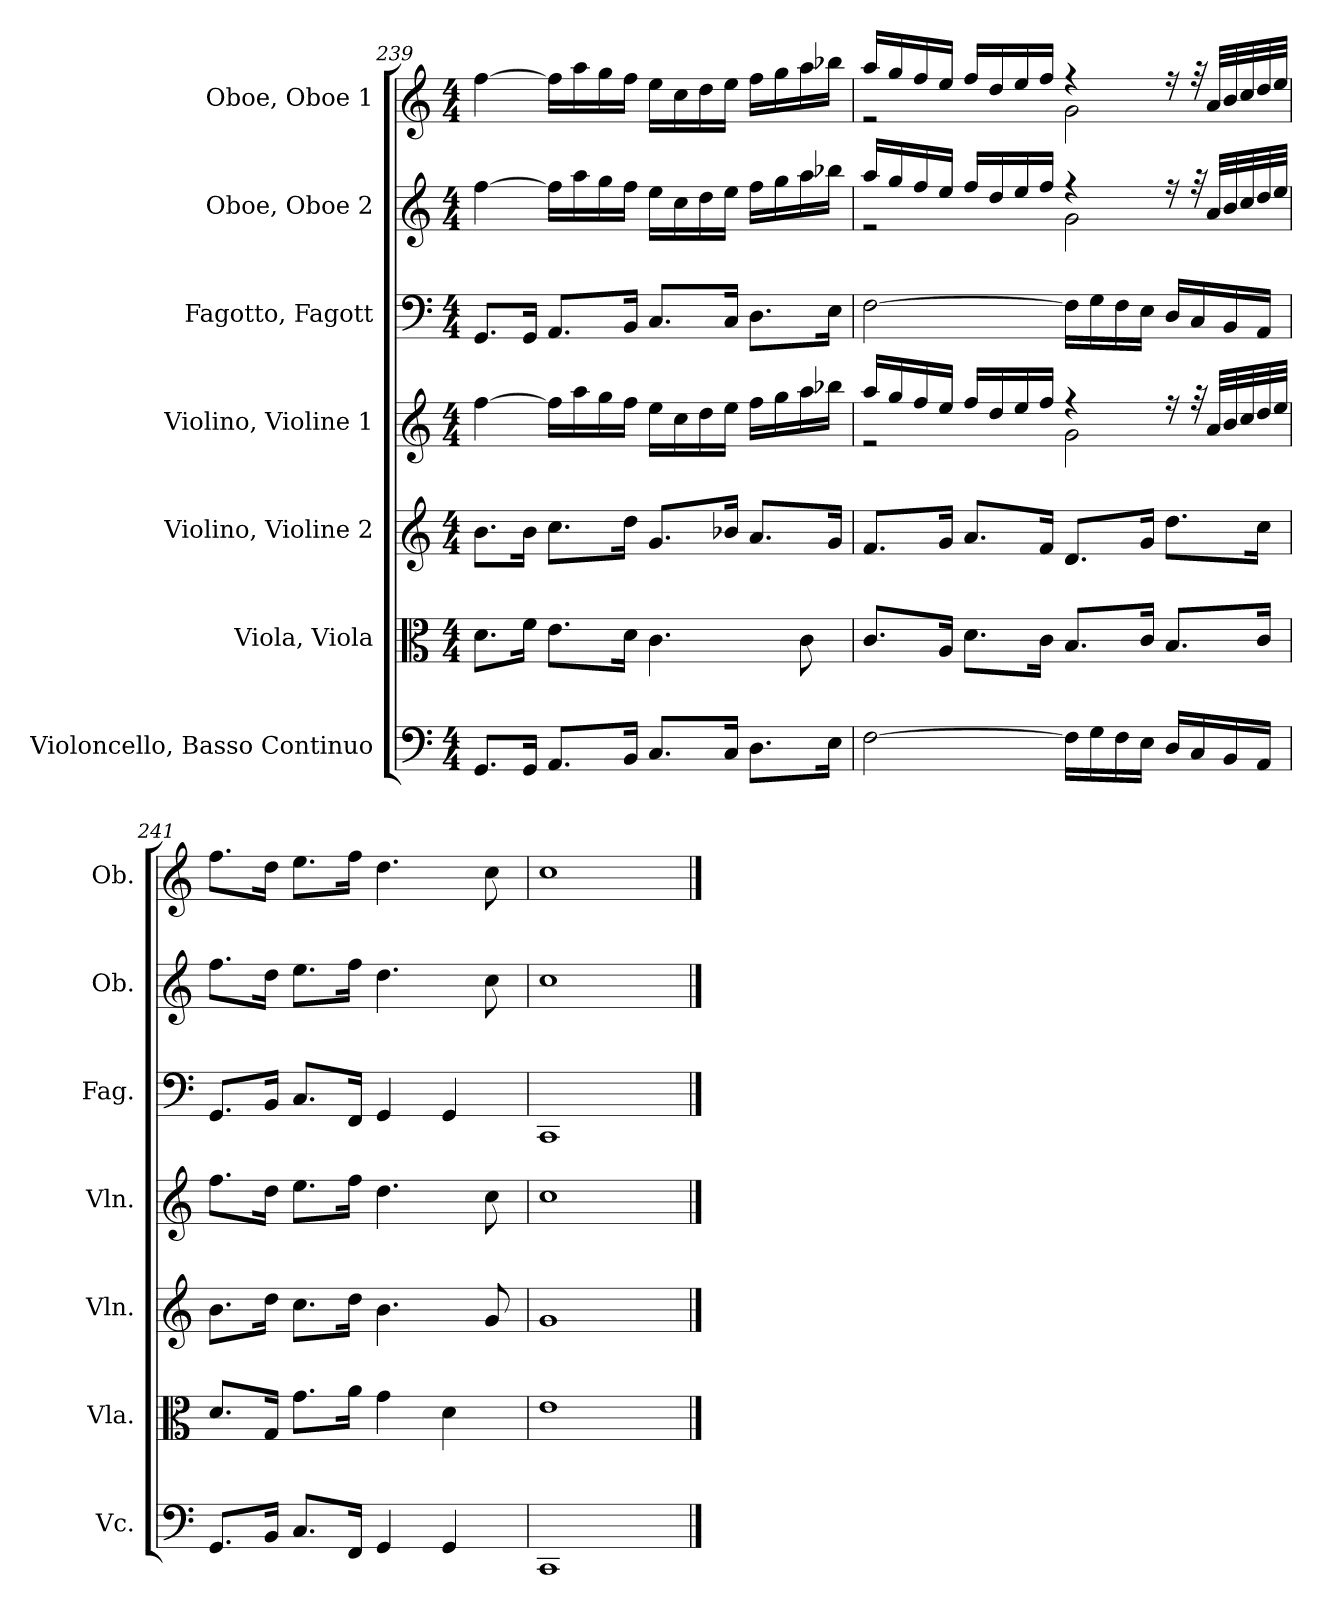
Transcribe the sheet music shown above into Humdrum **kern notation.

**kern	**kern	**kern	**kern	**kern	**kern	**kern
*part7	*part6	*part5	*part4	*part3	*part2	*part1
*staff7	*staff6	*staff5	*staff4	*staff3	*staff2	*staff1
*I"Violoncello, Basso Continuo	*I"Viola, Viola	*I"Violino, Violine 2	*I"Violino, Violine 1	*I"Fagotto, Fagott	*I"Oboe, Oboe 2	*I"Oboe, Oboe 1
*I'Vc.	*I'Vla.	*I'Vln.	*I'Vln.	*I'Fag.	*I'Ob.	*I'Ob.
*clefF4	*clefC3	*clefG2	*clefG2	*clefF4	*clefG2	*clefG2
*k[]	*k[]	*k[]	*k[]	*k[]	*k[]	*k[]
*M4/4	*M4/4	*M4/4	*M4/4	*M4/4	*M4/4	*M4/4
=239	=239	=239	=239	=239	=239	=239
8.GG/L	8.d\L	8.b\L	[4ff\	8.GG/L	[4ff\	[4ff\
16GG/Jk	16f\Jk	16b\Jk	.	16GG/Jk	.	.
8.AA/L	8.e\L	8.cc\L	16ff\LL]	8.AA/L	16ff\LL]	16ff\LL]
.	.	.	16aa\	.	16aa\	16aa\
.	.	.	16gg\	.	16gg\	16gg\
16BB/Jk	16d\Jk	16dd\Jk	16ff\JJ	16BB/Jk	16ff\JJ	16ff\JJ
8.C/L	4.c\	8.g/L	16ee\LL	8.C/L	16ee\LL	16ee\LL
.	.	.	16cc\	.	16cc\	16cc\
.	.	.	16dd\	.	16dd\	16dd\
16C/Jk	.	16b-X/Jk	16ee\JJ	16C/Jk	16ee\JJ	16ee\JJ
8.D\L	.	8.a/L	16ff\LL	8.D\L	16ff\LL	16ff\LL
.	.	.	16gg\	.	16gg\	16gg\
.	8c\	.	16aa\	.	16aa\	16aa\
16E\Jk	.	16g/Jk	16bb-X\JJ	16E\Jk	16bb-X\JJ	16bb-X\JJ
!!LO:PB:g=z
=240	=240	=240	=240	=240	=240	=240
*	*	*	*^	*	*^	*^
[2F\	8.c/L	8.f/L	16aa/LL	2r	[2F\	16aa/LL	2r	16aa/LL	2r
.	.	.	16gg/	.	.	16gg/	.	16gg/	.
.	.	.	16ff/	.	.	16ff/	.	16ff/	.
.	16A/Jk	16g/Jk	16ee/JJ	.	.	16ee/JJ	.	16ee/JJ	.
.	8.d\L	8.a/L	16ff/LL	.	.	16ff/LL	.	16ff/LL	.
.	.	.	16dd/	.	.	16dd/	.	16dd/	.
.	.	.	16ee/	.	.	16ee/	.	16ee/	.
.	16c\Jk	16f/Jk	16ff/JJ	.	.	16ff/JJ	.	16ff/JJ	.
16F\LL]	8.B/L	8.d/L	4r	2g\	16F\LL]	4r	2g\	4r	2g\
16G\	.	.	.	.	16G\	.	.	.	.
16F\	.	.	.	.	16F\	.	.	.	.
16E\JJ	16c/Jk	16g/Jk	.	.	16E\JJ	.	.	.	.
16D/LL	8.B/L	8.dd\L	16r	.	16D/LL	16r	.	16r	.
16C/	.	.	32r	.	16C/	32r	.	32r	.
.	.	.	32a/LLL	.	.	32a/LLL	.	32a/LLL	.
16BB/	.	.	32b/	.	16BB/	32b/	.	32b/	.
.	.	.	32cc/	.	.	32cc/	.	32cc/	.
16AA/JJ	16c/Jk	16cc\Jk	32dd/	.	16AA/JJ	32dd/	.	32dd/	.
.	.	.	32ee/JJJ	.	.	32ee/JJJ	.	32ee/JJJ	.
*	*	*	*	*	*	*v	*v	*	*
*	*	*	*v	*v	*	*	*v	*v
=241	=241	=241	=241	=241	=241	=241
8.GG/L	8.d/L	8.b\L	8.ff\L	8.GG/L	8.ff\L	8.ff\L
16BB/Jk	16G/Jk	16dd\Jk	16dd\Jk	16BB/Jk	16dd\Jk	16dd\Jk
8.C/L	8.g\L	8.cc\L	8.ee\L	8.C/L	8.ee\L	8.ee\L
16FF/Jk	16a\Jk	16dd\Jk	16ff\Jk	16FF/Jk	16ff\Jk	16ff\Jk
4GG/	4g\	4.b\	4.dd\	4GG/	4.dd\	4.dd\
4GG/	4d\	.	.	4GG/	.	.
.	.	8g/	8cc\	.	8cc\	8cc\
=242	=242	=242	=242	=242	=242	=242
1CC	1e	1g	1cc	1CC	1cc	1cc
==	==	==	==	==	==	==
*-	*-	*-	*-	*-	*-	*-
